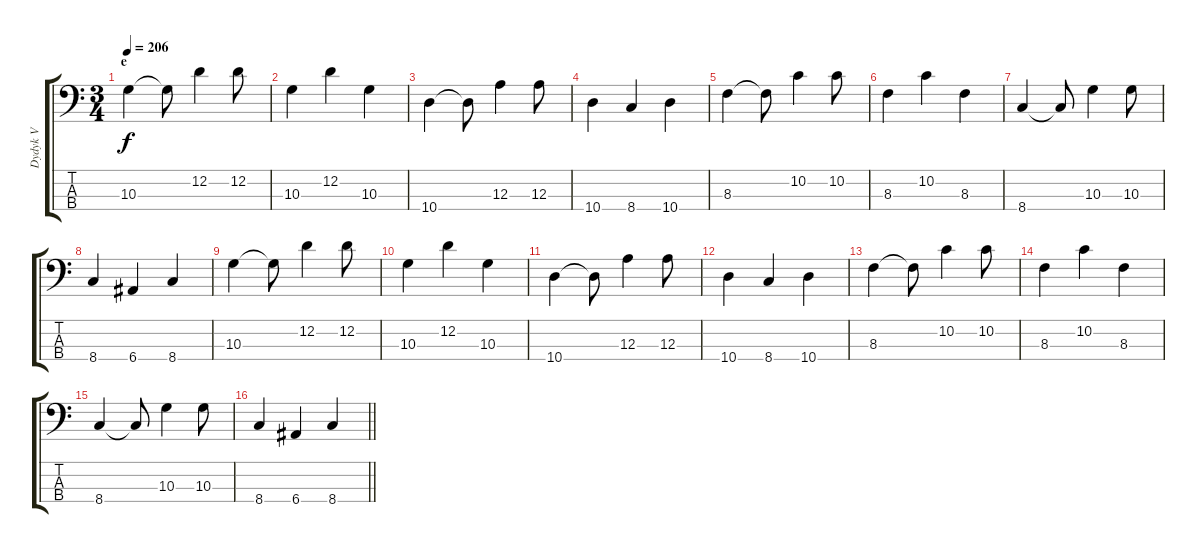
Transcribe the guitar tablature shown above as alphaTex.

\track ("Dydyk V" "Dydyk V") {instrument acousticbass}
\staff {score tabs}
\tuning (G2 D2 A1 E1) {hide}
\ts (3 4)
\section ("" "e")
\tempo 206
\clef f4
\ks c
10.3.4{dy f} 10.3{t}.8 12.2.4 12.2.8 |
10.3.4 12.2.4 10.3.4 |
10.4.4 10.4{t}.8 12.3.4 12.3.8 |
10.4.4 8.4.4 10.4.4 |
8.3.4 8.3{t}.8 10.2.4 10.2.8 |
8.3.4 10.2.4 8.3.4 |
8.4.4 8.4{t}.8 10.3.4 10.3.8 |
8.4.4 6.4.4 8.4.4 |
10.3.4 10.3{t}.8 12.2.4 12.2.8 |
10.3.4 12.2.4 10.3.4 |
10.4.4 10.4{t}.8 12.3.4 12.3.8 |
10.4.4 8.4.4 10.4.4 |
8.3.4 8.3{t}.8 10.2.4 10.2.8 |
8.3.4 10.2.4 8.3.4 |
8.4.4 8.4{t}.8 10.3.4 10.3.8 |
\barLineRight lightlight
8.4.4 6.4.4 8.4.4
